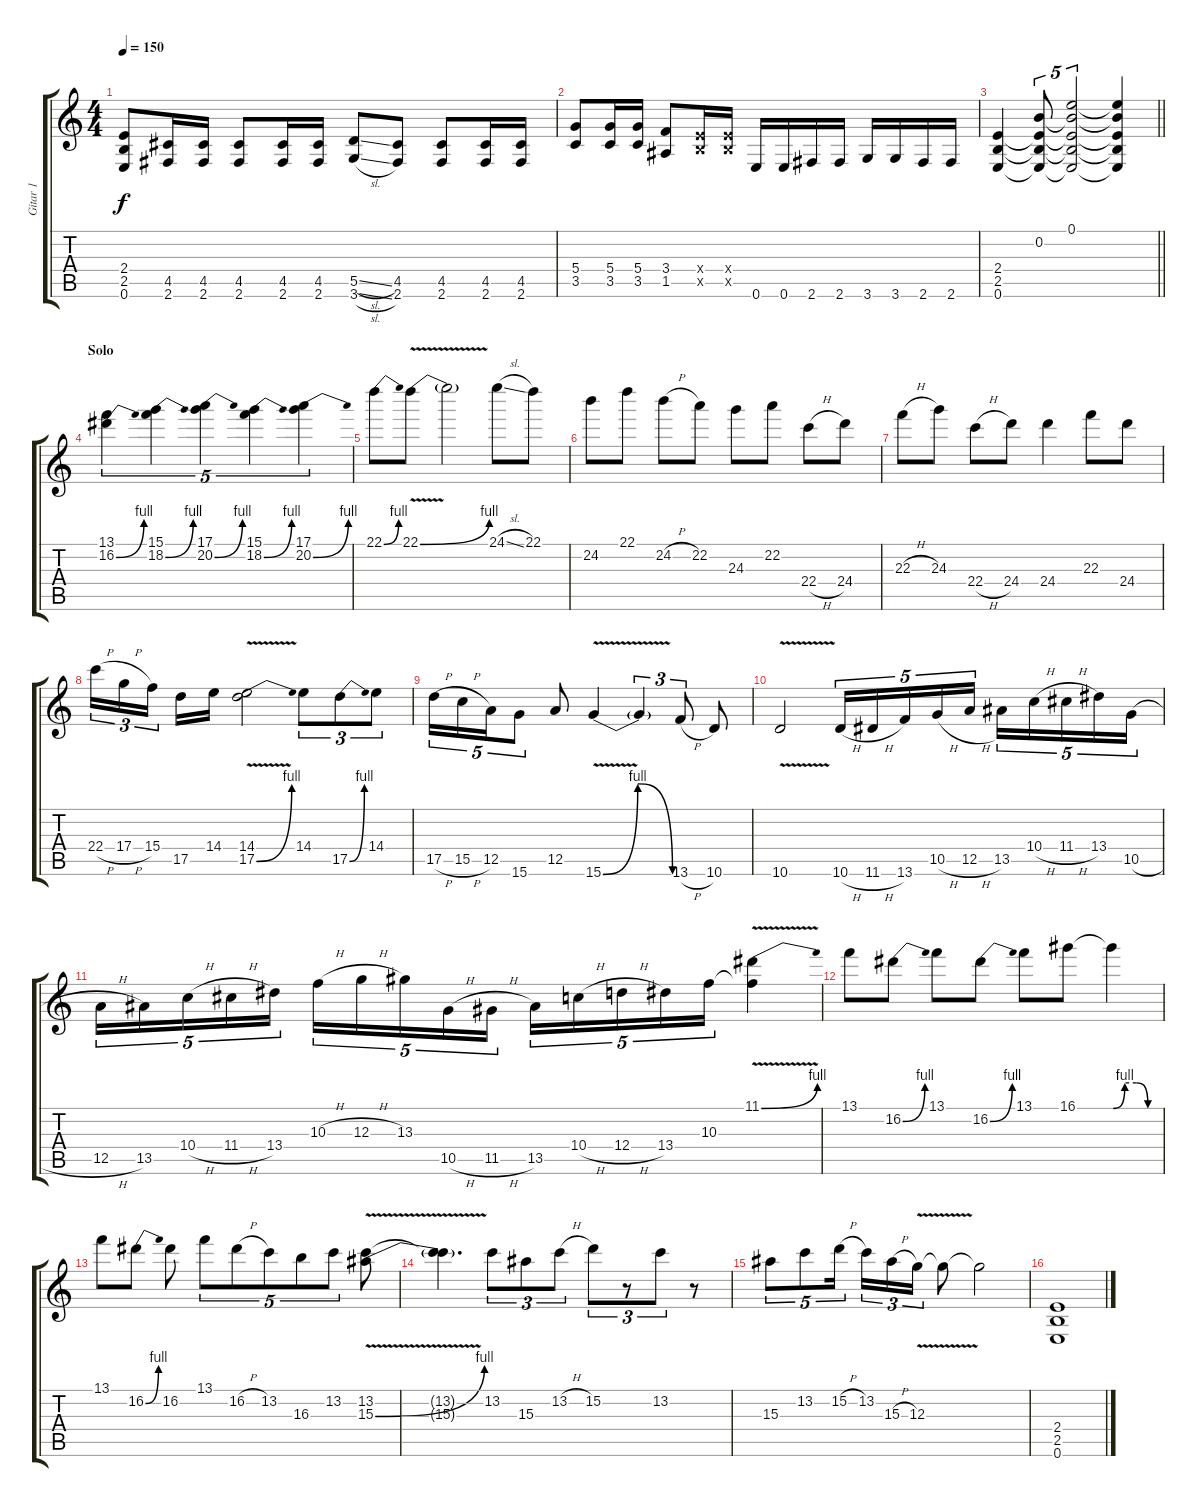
\track ("Gitar 1" "Gitar 1") {instrument overdrivenguitar}
\staff {score tabs}
\tuning (E4 B3 G3 D3 A2 E2) {hide}
\ts (4 4)
\tempo 150
\clef g2
\ks c
(2.4 2.5 0.6).8{dy f} (4.5 2.6).16 (4.5 2.6).16 (4.5 2.6).8 (4.5 2.6).16 (4.5 2.6).16 (5.5{sl} 3.6{sl}).8 (4.5 2.6).8 (4.5 2.6).8 (4.5 2.6).16 (4.5 2.6).16 |
(5.4 3.5).8 (5.4 3.5).16 (5.4 3.5).16 (3.4 1.5).8 (2.4{x} 2.5{x}).16 (2.4{x} 2.5{x}).16 0.6.16 0.6.16 2.6.16 2.6.16 3.6.16 3.6.16 2.6.16 2.6.16 |
\barLineRight lightlight
(2.4 2.5 0.6).4 (0.2 2.4{t} 2.5{t} 0.6{t}).8{tu (5 4)} (0.1 0.2{t} 2.4{t} 2.5{t} 0.6{t}).2{tu (5 4)} (0.1{t} 0.2{t} 2.4{t} 2.5{t} 0.6{t}).4 |
\section ("" "Solo")
(13.1 16.2{be (bend 0 0 60 4)}).4{tu (5 4)} (15.1 18.2{be (bend 0 0 60 4)}).4{tu (5 4)} (17.1 20.2{be (bend 0 0 60 4)}).4{tu (5 4)} (15.1 18.2{be (bend 0 0 60 4)}).4{tu (5 4)} (17.1 20.2{be (bend 0 0 60 4)}).4{tu (5 4)} |
22.1{be (bend 0 0 60 4)}.8 22.1{be (bend 0 0 60 4) v}.8 22.1{t}.2 24.1{sl}.8 22.1.8 |
24.2.8 22.1.8 24.2{h}.8 22.2.8 24.3.8 22.2.8 22.4{h}.8 24.4.8 |
22.3{h}.8 24.3.8 22.4{h}.8 24.4.8 24.4.4 22.3.8 24.4.8 |
22.4{h}.16{tu (3 2)} 17.4{h}.16{tu (3 2)} 15.4.16{tu (3 2) beam splitsecondary} 17.5.16 14.4.16 (14.4{v} 17.5{be (bend 0 0 60 4) v}).2 14.4.8{tu (3 2)} 17.5{be (bend 0 0 60 4)}.8{tu (3 2)} 14.4.8{tu (3 2)} |
17.5{h}.16{tu (5 4)} 15.5{h}.16{tu (5 4)} 12.5.16{tu (5 4)} 15.6.8{tu (5 4)} 12.5.8 15.6{be (bendrelease 0 0 30 4 45 4 60 0) v}.4 15.6{t}.4{tu (3 2)} 13.6{h}.8{tu (3 2)} 10.6.8 |
10.6{v}.2 10.6{h}.16{tu (5 4)} 11.6{h}.16{tu (5 4)} 13.6.16{tu (5 4)} 10.5{h}.16{tu (5 4)} 12.5{h}.16{tu (5 4)} 13.5.16{tu (5 4)} 10.4{h}.16{tu (5 4)} 11.4{h}.16{tu (5 4)} 13.4.16{tu (5 4)} 10.5{h}.16{tu (5 4)} |
12.5{h}.16{tu (5 4)} 13.5.16{tu (5 4)} 10.4{h}.16{tu (5 4)} 11.4{h}.16{tu (5 4)} 13.4.16{tu (5 4)} 10.3{h}.16{tu (5 4)} 12.3{h}.16{tu (5 4)} 13.3.16{tu (5 4)} 10.5{h}.16{tu (5 4)} 11.5{h}.16{tu (5 4)} 13.5.16{tu (5 4)} 10.4{h}.16{tu (5 4)} 12.4{h}.16{tu (5 4)} 13.4.16{tu (5 4)} 10.3.16{tu (5 4)} (11.1{be (bend 0 0 60 4) v} 10.3{t}).4 |
13.1.8 16.2{be (bend 0 0 60 4)}.8 13.1.8 16.2{be (bend 0 0 60 4)}.8 13.1.8 16.1.8 16.1{be (custom 0 0 15 4 30 4 45 0 60 0) t}.4 |
13.1.8 16.2{be (bend 0 0 60 4)}.8 16.2.8 13.1.8{tu (5 4)} 16.2{h}.8{tu (5 4)} 13.2.8{tu (5 4)} 16.3.8{tu (5 4)} 13.2.8{tu (5 4)} (13.2{v} 15.3{be (bend 0 0 60 4) v}).8 |
(13.2{t} 15.3{t}).4{d} 13.2.8{tu (3 2)} 15.3.8{tu (3 2)} 13.2{h}.8{tu (3 2)} 15.2.8{tu (3 2)} r.8{tu (3 2)} 13.2.8{tu (3 2)} r.8 |
15.3.8{tu (5 4)} 13.2.8{tu (5 4)} 15.2{h}.16{tu (5 4)} 13.2.16{tu (3 2)} 15.3{h}.16{tu (3 2)} 12.3{v}.16{tu (3 2)} 12.3{t}.8 12.3{t}.2 |
(2.4 2.5 0.6).1
